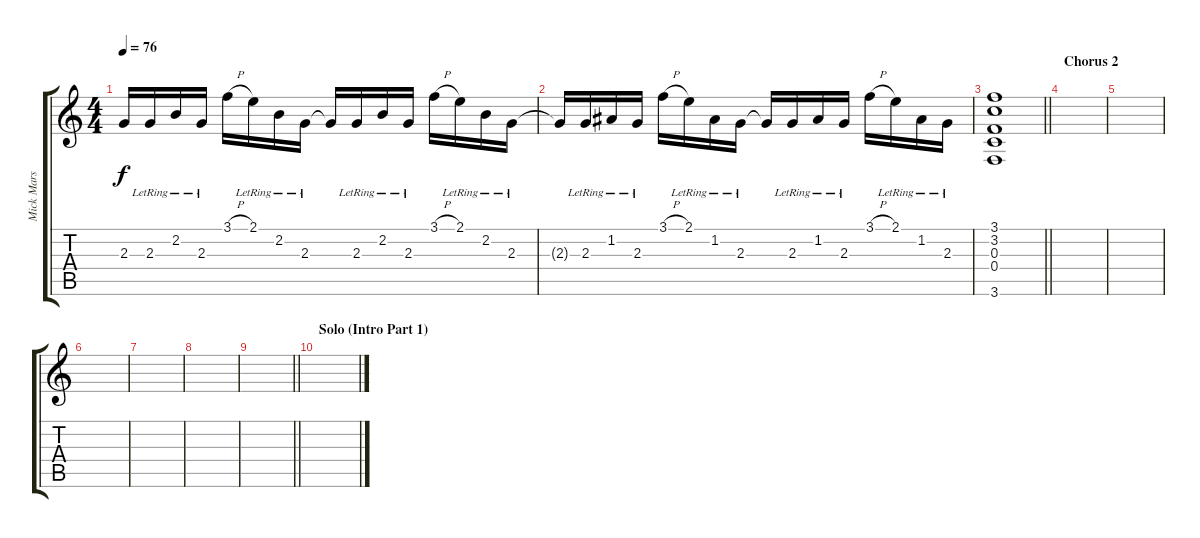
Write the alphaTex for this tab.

\track ("Mick Mars Acoustic" "Mick Mars ") {mute instrument acousticguitarsteel}
\staff {score tabs}
\tuning (D4 A3 F3 C3 G2 D2) {hide}
\ts (4 4)
\tempo 76
\clef g2
\ks c
2.3{t}.16{dy f} 2.3{lr}.16 2.2{lr}.16 2.3{lr}.16 3.1{h}.16 2.1{lr}.16 2.2{lr}.16 2.3{lr}.16 2.3{t}.16 2.3{lr}.16 2.2{lr}.16 2.3{lr}.16 3.1{h}.16 2.1{lr}.16 2.2{lr}.16 2.3{lr}.16 |
2.3{t}.16 2.3{lr}.16 1.2{lr}.16 2.3{lr}.16 3.1{h}.16 2.1{lr}.16 1.2{lr}.16 2.3{lr}.16 2.3{t}.16 2.3{lr}.16 1.2{lr}.16 2.3{lr}.16 3.1{h}.16 2.1{lr}.16 1.2{lr}.16 2.3{lr}.16 |
\barLineRight lightlight
(3.1 3.2 0.3 0.4 3.6).1 |
\section ("" "Chorus 2")
|
|
|
|
|
\barLineRight lightlight
|
\section ("" "Solo (Intro Part 1)")
